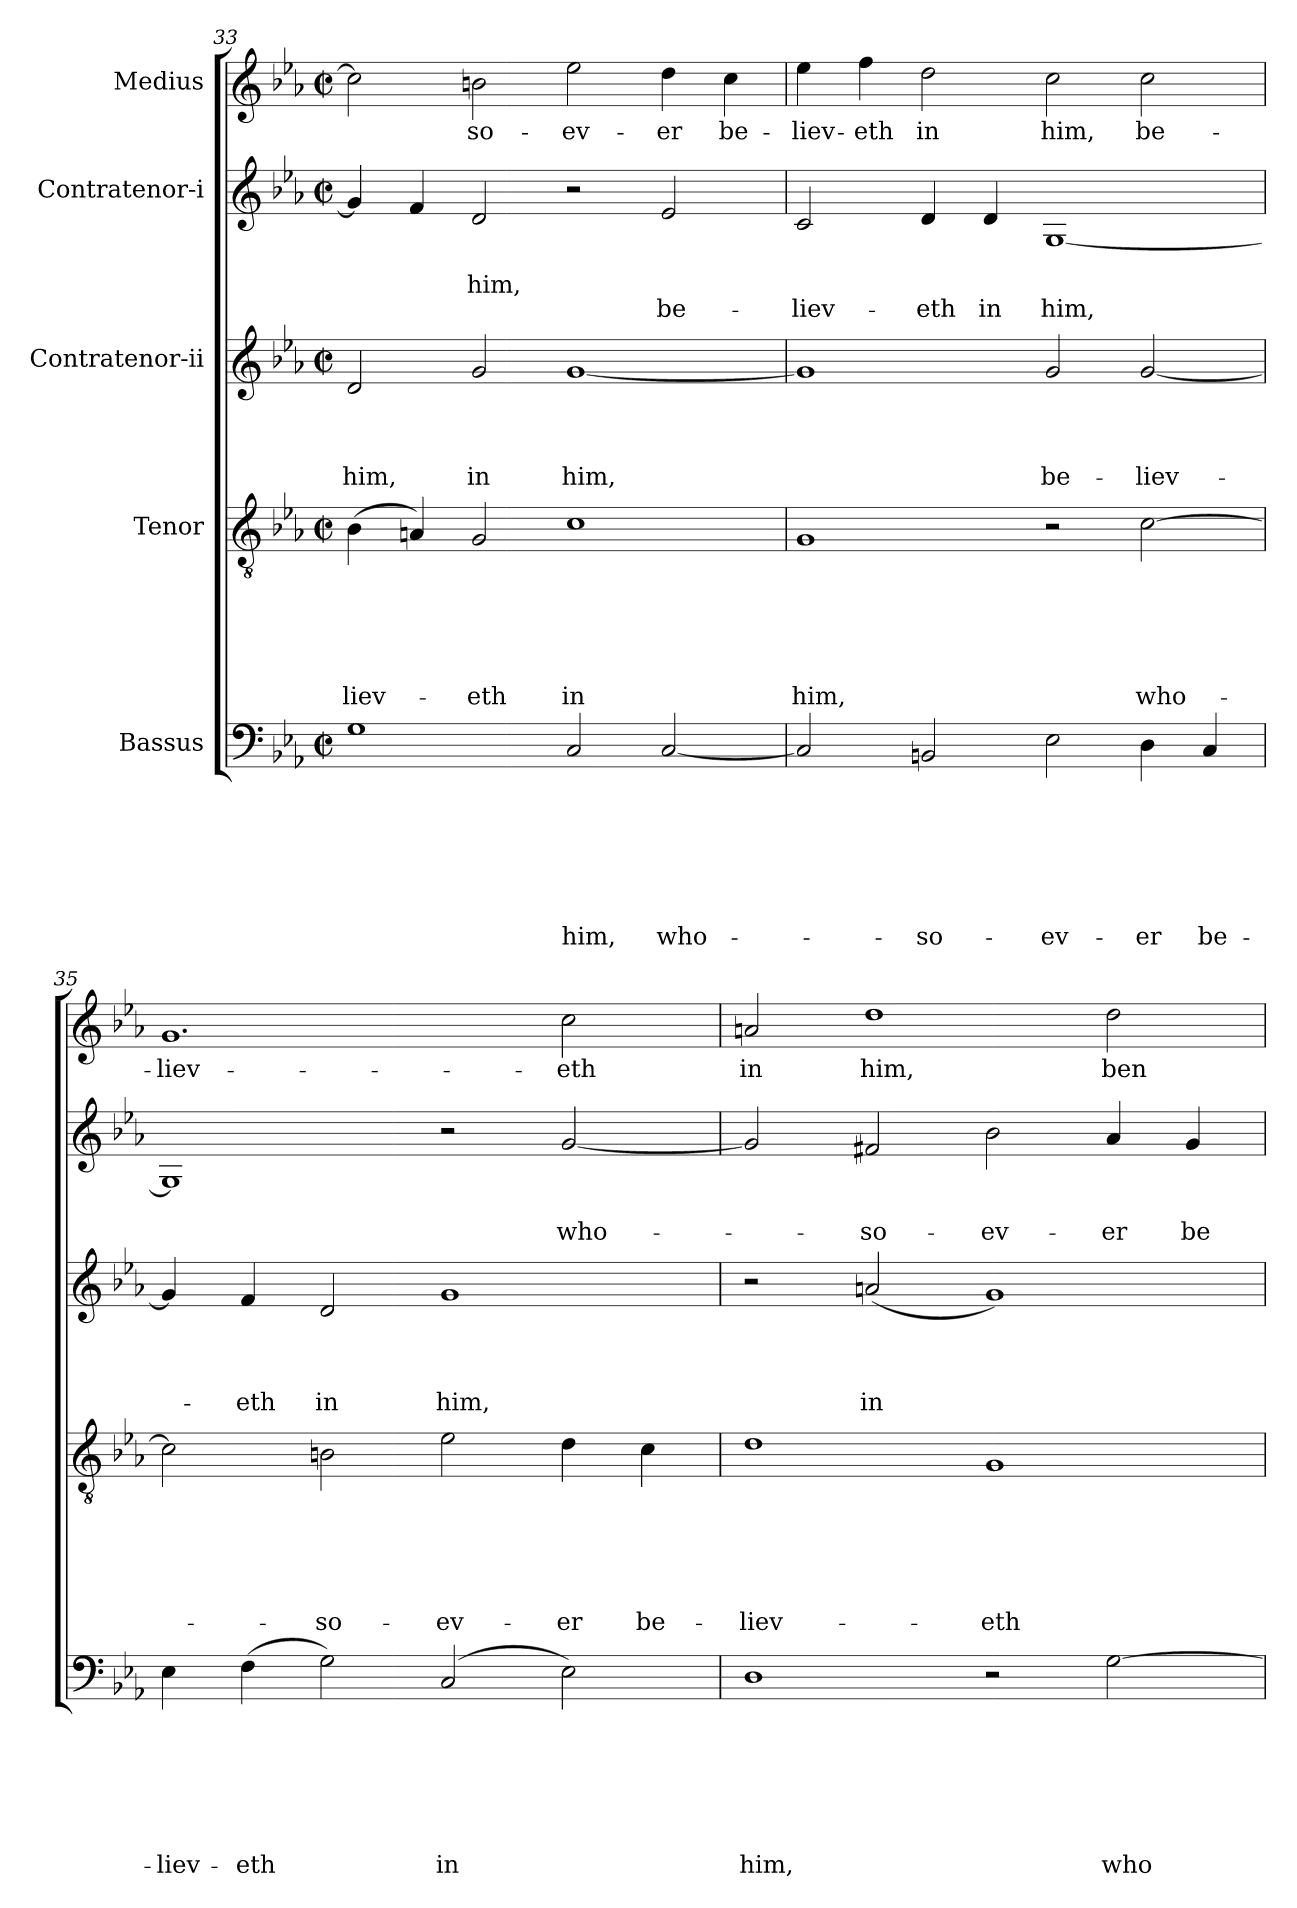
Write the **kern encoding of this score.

**kern	**text	**text	**text	**text	**text	**text	**text	**kern	**text	**text	**text	**text	**text	**text	**kern	**text	**text	**text	**text	**kern	**text	**text	**text	**kern	**text
*part5	*part5	*part5	*part5	*part5	*part5	*part5	*part5	*part4	*part4	*part4	*part4	*part4	*part4	*part4	*part3	*part3	*part3	*part3	*part3	*part2	*part2	*part2	*part2	*part1	*part1
*staff5	*staff5	*staff5	*staff5	*staff5	*staff5	*staff5	*staff5	*staff4	*staff4	*staff4	*staff4	*staff4	*staff4	*staff4	*staff3	*staff3	*staff3	*staff3	*staff3	*staff2	*staff2	*staff2	*staff2	*staff1	*staff1
*I"Bassus	*	*	*	*	*	*	*	*I"Tenor	*	*	*	*	*	*	*I"Contratenor-ii	*	*	*	*	*I"Contratenor-i	*	*	*	*I"Medius	*
!!LO:PB:g=z
*clefF4	*	*	*	*	*	*	*	*clefGv2	*	*	*	*	*	*	*clefG2	*	*	*	*	*clefG2	*	*	*	*clefG2	*
*k[b-e-a-]	*	*	*	*	*	*	*	*k[b-e-a-]	*	*	*	*	*	*	*k[b-e-a-]	*	*	*	*	*k[b-e-a-]	*	*	*	*k[b-e-a-]	*
*E-:	*	*	*	*	*	*	*	*E-:	*	*	*	*	*	*	*E-:	*	*	*	*	*E-:	*	*	*	*E-:	*
*M2/2	*	*	*	*	*	*	*	*M2/2	*	*	*	*	*	*	*M2/2	*	*	*	*	*M2/2	*	*	*	*M2/2	*
*met(c|)	*	*	*	*	*	*	*	*met(c|)	*	*	*	*	*	*	*met(c|)	*	*	*	*	*met(c|)	*	*	*	*met(c|)	*
=33	=33	=33	=33	=33	=33	=33	=33	=33	=33	=33	=33	=33	=33	=33	=33	=33	=33	=33	=33	=33	=33	=33	=33	=33	=33
!	!	!	!	!	!	!	!	!	!	!	!	!	!	!LO:LY:b	!	!	!	!	!LO:LY:b	!	!	!	!	!	!
1G	.	.	.	.	.	.	.	(>4B-\	.	.	.	.	.	-liev-	2d/	.	.	.	him,	4g/]	.	.	.	2cc\]	.
.	.	.	.	.	.	.	.	4An/)	.	.	.	.	.	.	.	.	.	.	.	4f/	.	.	.	.	.
!	!	!	!	!	!	!	!	!	!	!	!	!	!	!LO:LY:b	!	!	!	!	!LO:LY:b	!	!	!LO:LY:b	!	!	!LO:LY:b
.	.	.	.	.	.	.	.	2G/	.	.	.	.	.	-eth	2g/	.	.	.	in	2d/	.	him,	.	2bn\	-so-
!	!	!	!	!	!	!	!LO:LY:b	!	!	!	!	!	!	!LO:LY:b	!	!	!	!	!LO:LY:b	!	!	!	!	!	!LO:LY:b
2C/	.	.	.	.	.	.	him,	1c	.	.	.	.	.	in	[<1g	.	.	.	him,	2r	.	.	.	2ee-\	-ev-
!	!	!	!	!	!	!	!LO:LY:b	!	!	!	!	!	!	!	!	!	!	!	!	!	!	!	!LO:LY:b	!	!LO:LY:b
[<2C/	.	.	.	.	.	.	who-	.	.	.	.	.	.	.	.	.	.	.	.	2e-/	.	.	be-	4dd\	-er
!	!	!	!	!	!	!	!	!	!	!	!	!	!	!	!	!	!	!	!	!	!	!	!	!	!LO:LY:b
.	.	.	.	.	.	.	.	.	.	.	.	.	.	.	.	.	.	.	.	.	.	.	.	4cc\	be-
=34	=34	=34	=34	=34	=34	=34	=34	=34	=34	=34	=34	=34	=34	=34	=34	=34	=34	=34	=34	=34	=34	=34	=34	=34	=34
!	!	!	!	!	!	!	!	!	!	!	!	!	!	!LO:LY:b	!	!	!	!	!	!	!	!	!LO:LY:b	!	!LO:LY:b
2C/]	.	.	.	.	.	.	.	1G	.	.	.	.	.	him,	1g]	.	.	.	.	2c/	.	.	-liev-	4ee-\	-liev-
!	!	!	!	!	!	!	!	!	!	!	!	!	!	!	!	!	!	!	!	!	!	!	!	!	!LO:LY:b:rj
.	.	.	.	.	.	.	.	.	.	.	.	.	.	.	.	.	.	.	.	.	.	.	.	4ff\	-eth
!	!	!	!	!	!	!	!LO:LY:b	!	!	!	!	!	!	!	!	!	!	!	!	!	!	!	!LO:LY:b	!	!LO:LY:b
2BBn/	.	.	.	.	.	.	-so-	.	.	.	.	.	.	.	.	.	.	.	.	4d/	.	.	-eth	2dd\	in
!	!	!	!	!	!	!	!	!	!	!	!	!	!	!	!	!	!	!	!	!	!	!	!LO:LY:b	!	!
.	.	.	.	.	.	.	.	.	.	.	.	.	.	.	.	.	.	.	.	4d/	.	.	in	.	.
!	!	!	!	!	!	!	!LO:LY:b	!	!	!	!	!	!	!	!	!	!	!	!LO:LY:b	!	!	!	!LO:LY:b	!	!LO:LY:b
2E-\	.	.	.	.	.	.	-ev-	2r	.	.	.	.	.	.	2g/	.	.	.	be-	[<1G	.	.	him,	2cc\	him,
!	!	!	!	!	!	!	!LO:LY:b	!	!	!	!	!	!	!LO:LY:b	!	!	!	!	!LO:LY:b	!	!	!	!	!	!LO:LY:b
4D\	.	.	.	.	.	.	-er	[>2c\	.	.	.	.	.	who-	[<2g/	.	.	.	-liev-	.	.	.	.	2cc\	be-
!	!	!	!	!	!	!	!LO:LY:b	!	!	!	!	!	!	!	!	!	!	!	!	!	!	!	!	!	!
4C/	.	.	.	.	.	.	be-	.	.	.	.	.	.	.	.	.	.	.	.	.	.	.	.	.	.
=35	=35	=35	=35	=35	=35	=35	=35	=35	=35	=35	=35	=35	=35	=35	=35	=35	=35	=35	=35	=35	=35	=35	=35	=35	=35
!	!	!	!	!	!	!	!LO:LY:b	!	!	!	!	!	!	!	!	!	!	!	!	!	!	!	!	!	!LO:LY:b
4E-\	.	.	.	.	.	.	-liev-	2c\]	.	.	.	.	.	.	4g/]	.	.	.	.	1G]	.	.	.	1.g	-liev-
!	!	!	!	!	!	!	!LO:LY:b	!	!	!	!	!	!	!	!	!	!	!	!LO:LY:b	!	!	!	!	!	!
(>4F\	.	.	.	.	.	.	-eth	.	.	.	.	.	.	.	4f/	.	.	.	-eth	.	.	.	.	.	.
!	!	!	!	!	!	!	!	!	!	!	!	!	!	!LO:LY:b	!	!	!	!	!LO:LY:b	!	!	!	!	!	!
2G\)	.	.	.	.	.	.	.	2Bn\	.	.	.	.	.	-so-	2d/	.	.	.	in	.	.	.	.	.	.
!	!	!	!	!	!	!	!LO:LY:b	!	!	!	!	!	!	!LO:LY:b	!	!	!	!	!LO:LY:b	!	!	!	!	!	!
(2C/	.	.	.	.	.	.	in	2e-\	.	.	.	.	.	-ev-	1g	.	.	.	him,	2r	.	.	.	.	.
!	!	!	!	!	!	!	!	!	!	!	!	!	!	!LO:LY:b	!	!	!	!	!	!	!	!LO:LY:b	!	!	!LO:LY:b
2E-\)	.	.	.	.	.	.	.	4d\	.	.	.	.	.	-er	.	.	.	.	.	[<2g/	.	who-	.	2cc\	-eth
!	!	!	!	!	!	!	!	!	!	!	!	!	!	!LO:LY:b	!	!	!	!	!	!	!	!	!	!	!
.	.	.	.	.	.	.	.	4c\	.	.	.	.	.	be-	.	.	.	.	.	.	.	.	.	.	.
=36	=36	=36	=36	=36	=36	=36	=36	=36	=36	=36	=36	=36	=36	=36	=36	=36	=36	=36	=36	=36	=36	=36	=36	=36	=36
!	!	!	!	!	!	!	!LO:LY:b	!	!	!	!	!	!	!LO:LY:b	!	!	!	!	!	!	!	!	!	!	!LO:LY:b
1D	.	.	.	.	.	.	him,	1d	.	.	.	.	.	-liev-	2r	.	.	.	.	2g/]	.	.	.	2an/	in
!	!	!	!	!	!	!	!	!	!	!	!	!	!	!	!	!	!	!	!LO:LY:b	!	!	!LO:LY:b	!	!	!LO:LY:b
.	.	.	.	.	.	.	.	.	.	.	.	.	.	.	(<2an/	.	.	.	in	2f#X/	.	-so-	.	1dd	him,
!	!	!	!	!	!	!	!	!	!	!	!	!	!	!LO:LY:b	!	!	!	!	!	!	!	!LO:LY:b	!	!	!
2r	.	.	.	.	.	.	.	1G	.	.	.	.	.	-eth	1g)	.	.	.	.	2b-\	.	-ev-	.	.	.
!	!	!	!	!	!	!	!LO:LY:b	!	!	!	!	!	!	!	!	!	!	!	!	!	!	!LO:LY:b	!	!	!LO:LY:b:rj
[<2G\	.	.	.	.	.	.	who-	.	.	.	.	.	.	.	.	.	.	.	.	4a-/	.	-er	.	2dd\	ben-
!	!	!	!	!	!	!	!	!	!	!	!	!	!	!	!	!	!	!	!	!	!	!LO:LY:b	!	!	!
.	.	.	.	.	.	.	.	.	.	.	.	.	.	.	.	.	.	.	.	4g/	.	be-	.	.	.
=	=	=	=	=	=	=	=	=	=	=	=	=	=	=	=	=	=	=	=	=	=	=	=	=	=
*-	*-	*-	*-	*-	*-	*-	*-	*-	*-	*-	*-	*-	*-	*-	*-	*-	*-	*-	*-	*-	*-	*-	*-	*-	*-
